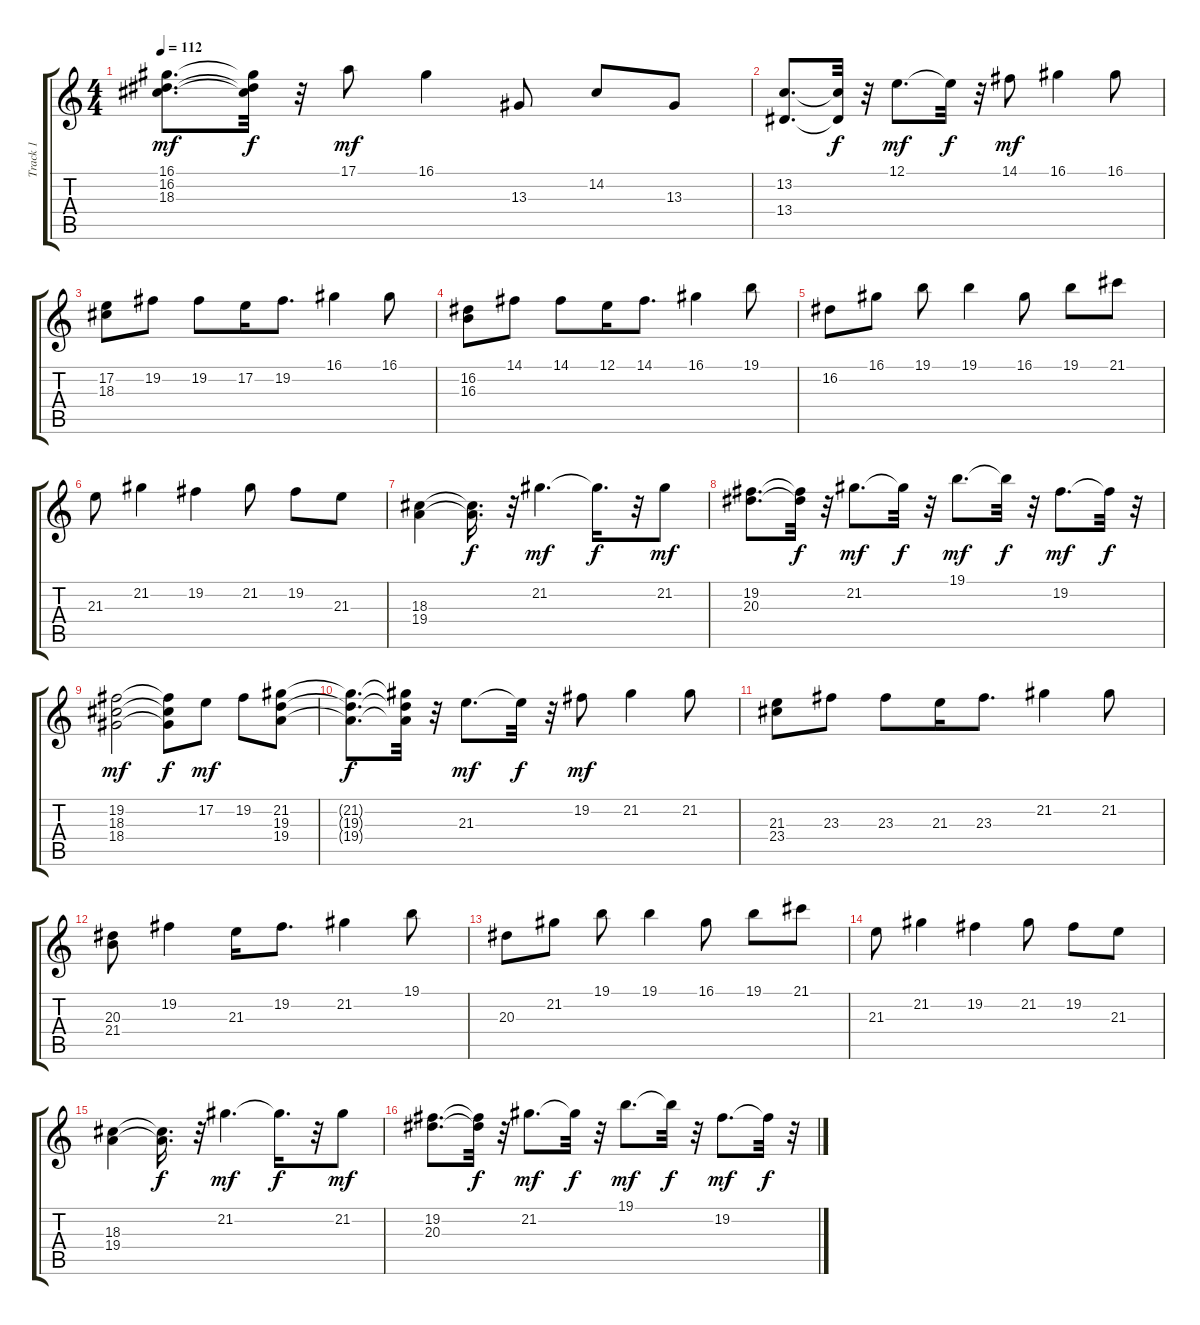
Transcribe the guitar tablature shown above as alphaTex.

\track ("Track 1" "Track 1") {instrument acousticgrandpiano}
\staff {score tabs}
\tuning (E4 B3 G3 D3 A2 E2) {hide}
\ts (4 4)
\tempo 112
\clef g2
\ks c
(16.1 16.2 18.3).8{d dy mf} (16.1{t} 16.2{t} 18.3{t}).32{dy f} r.32 17.1.8{dy mf} 16.1.4 13.3.8 14.2.8 13.3.8 |
(13.2 13.4).8{d} (13.2{t} 13.4{t}).32{dy f} r.32 12.1.8{d dy mf} 12.1{t}.32{dy f} r.32 14.1.8{dy mf} 16.1.4 16.1.8 |
(17.2 18.3).8 19.2.8 19.2.8 17.2.16 19.2.8{d} 16.1.4 16.1.8 |
(16.2 16.3).8 14.1.8 14.1.8 12.1.16 14.1.8{d} 16.1.4 19.1.8 |
16.2.8 16.1.8 19.1.8 19.1.4 16.1.8 19.1.8 21.1.8 |
21.3.8 21.2.4 19.2.4 21.2.8 19.2.8 21.3.8 |
(18.3 19.4).4 (18.3{t} 19.4{t}).16{d dy f} r.32 21.2.4{d dy mf} 21.2{t}.16{d dy f} r.32 21.2.8{dy mf} |
(19.2 20.3).8{d} (19.2{t} 20.3{t}).32{dy f} r.32 21.2.8{d dy mf} 21.2{t}.32{dy f} r.32 19.1.8{d dy mf} 19.1{t}.32{dy f} r.32 19.2.8{d dy mf} 19.2{t}.32{dy f} r.32 |
(19.2 18.3 18.4).2{dy mf} (19.2{t} 18.3{t} 18.4{t}).8{dy f} 17.2.8{dy mf} 19.2.8 (21.2 19.3 19.4).8 |
(21.2{t} 19.3{t} 19.4{t}).8{d dy f} (21.2{t} 19.3{t} 19.4{t}).32 r.32 21.3.8{d dy mf} 21.3{t}.32{dy f} r.32 19.2.8{dy mf} 21.2.4 21.2.8 |
(21.3 23.4).8 23.3.8 23.3.8 21.3.16 23.3.8{d} 21.2.4 21.2.8 |
(20.3 21.4).8 19.2.4 21.3.16 19.2.8{d} 21.2.4 19.1.8 |
20.3.8 21.2.8 19.1.8 19.1.4 16.1.8 19.1.8 21.1.8 |
21.3.8 21.2.4 19.2.4 21.2.8 19.2.8 21.3.8 |
(18.3 19.4).4 (18.3{t} 19.4{t}).16{d dy f} r.32 21.2.4{d dy mf} 21.2{t}.16{d dy f} r.32 21.2.8{dy mf} |
(19.2 20.3).8{d} (19.2{t} 20.3{t}).32{dy f} r.32 21.2.8{d dy mf} 21.2{t}.32{dy f} r.32 19.1.8{d dy mf} 19.1{t}.32{dy f} r.32 19.2.8{d dy mf} 19.2{t}.32{dy f} r.32
